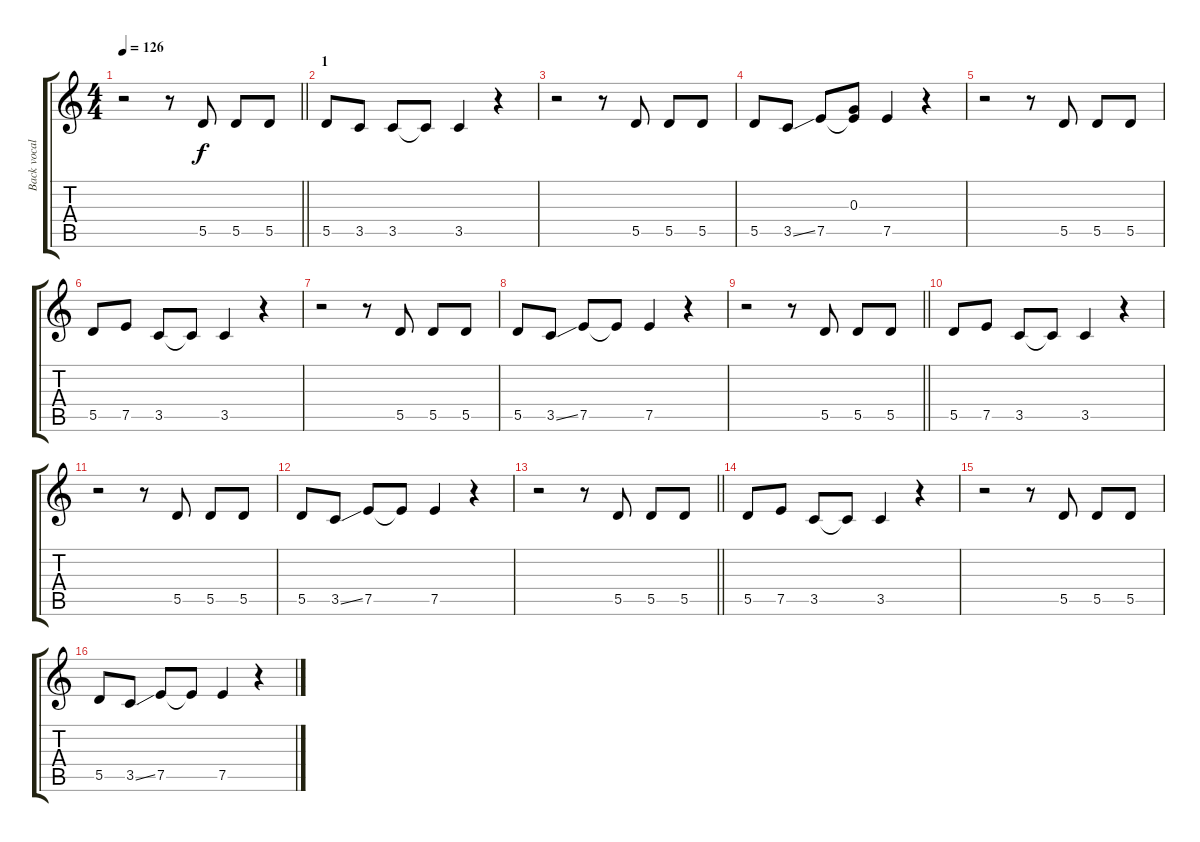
\track ("Back vocal" "Back vocal") {instrument acousticguitarsteel}
\staff {score tabs}
\tuning (E4 B3 G3 D3 A2 E2) {hide}
\ts (4 4)
\tempo 126
\clef g2
\barLineRight lightlight
\ks c
r.2{dy f} r.8 5.5.8 5.5.8 5.5.8 |
\section ("" "1")
5.5.8 3.5.8 3.5.8 3.5{t}.8 3.5.4 r.4 |
r.2 r.8 5.5.8 5.5.8 5.5.8 |
5.5.8 3.5{ss}.8 7.5.8 (0.3 7.5{t}).8 7.5.4 r.4 |
r.2 r.8 5.5.8 5.5.8 5.5.8 |
5.5.8 7.5.8 3.5.8 3.5{t}.8 3.5.4 r.4 |
r.2 r.8 5.5.8 5.5.8 5.5.8 |
5.5.8 3.5{ss}.8 7.5.8 7.5{t}.8 7.5.4 r.4 |
\barLineRight lightlight
r.2 r.8 5.5.8 5.5.8 5.5.8 |
5.5.8 7.5.8 3.5.8 3.5{t}.8 3.5.4 r.4 |
r.2 r.8 5.5.8 5.5.8 5.5.8 |
5.5.8 3.5{ss}.8 7.5.8 7.5{t}.8 7.5.4 r.4 |
\barLineRight lightlight
r.2 r.8 5.5.8 5.5.8 5.5.8 |
5.5.8 7.5.8 3.5.8 3.5{t}.8 3.5.4 r.4 |
r.2 r.8 5.5.8 5.5.8 5.5.8 |
5.5.8 3.5{ss}.8 7.5.8 7.5{t}.8 7.5.4 r.4
